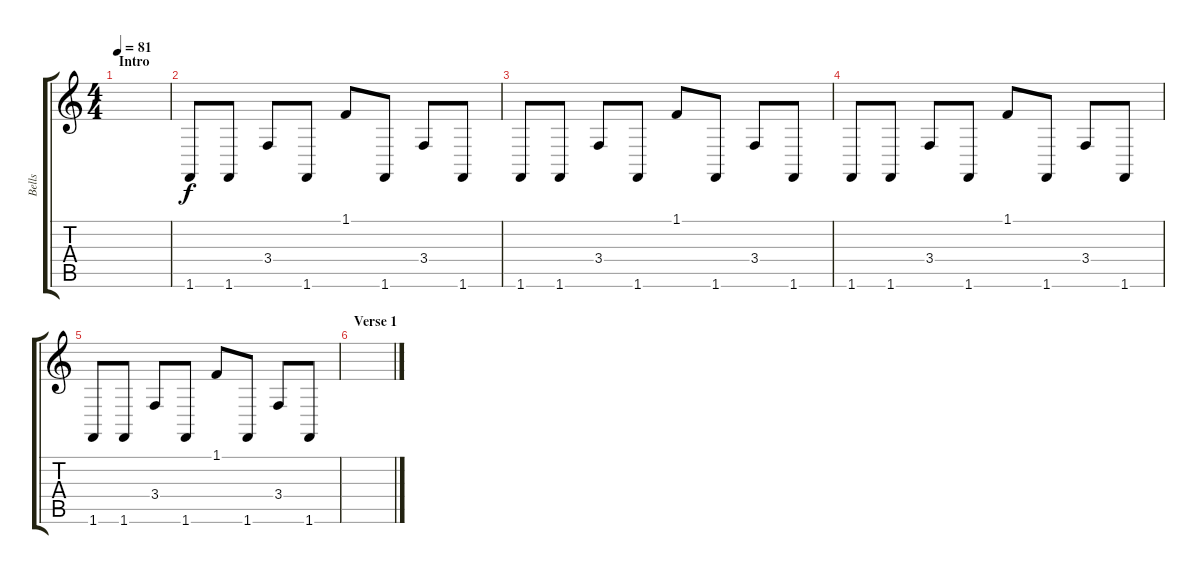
\track ("Bells" "Bells") {instrument celesta}
\staff {score tabs}
\tuning (E4 B3 G3 D3 A2 E2) {hide}
\ts (4 4)
\section ("" "Intro")
\tempo 81
\clef g2
\ks c
|
1.6.8 1.6.8 3.4.8 1.6.8 1.1.8 1.6.8 3.4.8 1.6.8 |
1.6.8 1.6.8 3.4.8 1.6.8 1.1.8 1.6.8 3.4.8 1.6.8 |
1.6.8 1.6.8 3.4.8 1.6.8 1.1.8 1.6.8 3.4.8 1.6.8 |
1.6.8 1.6.8 3.4.8 1.6.8 1.1.8 1.6.8 3.4.8 1.6.8 |
\section ("" "Verse 1")
